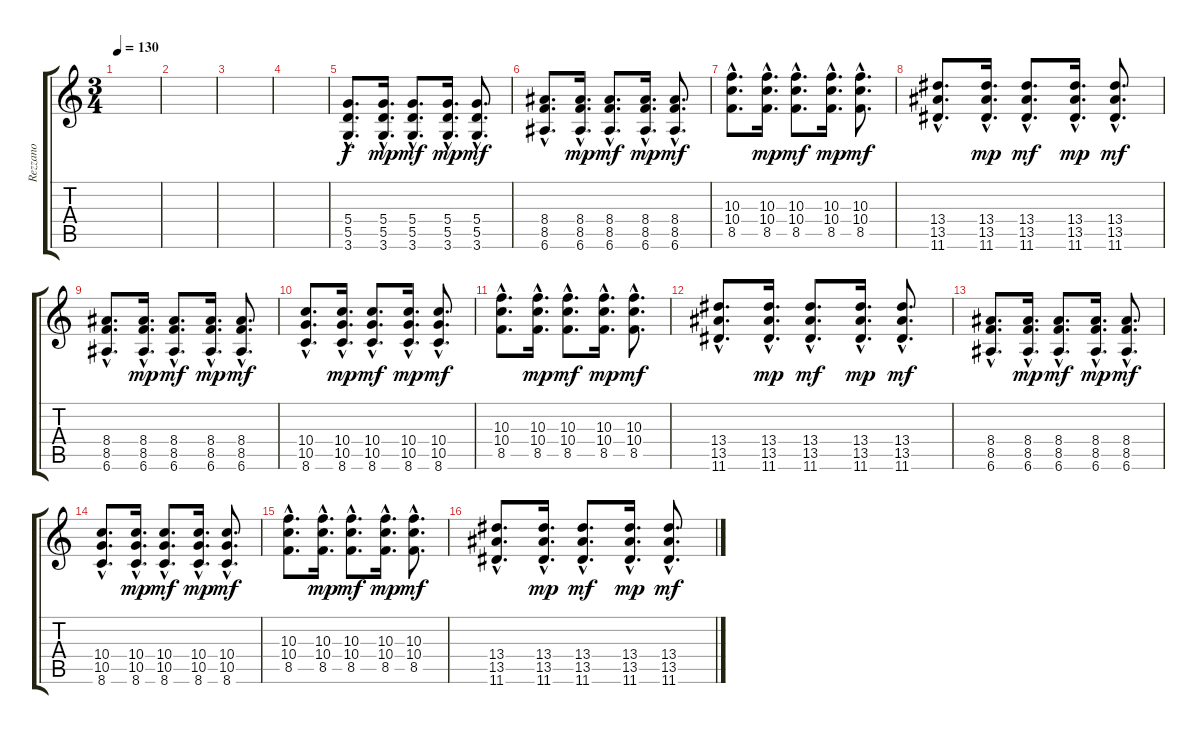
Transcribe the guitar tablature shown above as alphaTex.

\track ("Rezzano" "Rezzano") {instrument distortionguitar}
\staff {score tabs}
\tuning (E4 B3 G3 D3 A2 E2) {hide}
\ts (3 4)
\tempo 130
\clef g2
\ks c
|
|
|
|
(5.4{hac} 5.5{hac} 3.6{hac}).8{d} (5.4{hac} 5.5{hac} 3.6{hac}).16{d dy mp} (5.4{hac} 5.5{hac} 3.6{hac}).8{d dy mf} (5.4{hac} 5.5{hac} 3.6{hac}).16{d dy mp} (5.4{hac} 5.5{hac} 3.6{hac}).8{d dy mf} |
(8.4{hac} 8.5{hac} 6.6{hac}).8{d} (8.4{hac} 8.5{hac} 6.6{hac}).16{d dy mp} (8.4{hac} 8.5{hac} 6.6{hac}).8{d dy mf} (8.4{hac} 8.5{hac} 6.6{hac}).16{d dy mp} (8.4{hac} 8.5{hac} 6.6{hac}).8{d dy mf} |
(10.3{hac} 10.4{hac} 8.5{hac}).8{d} (10.3{hac} 10.4{hac} 8.5{hac}).16{d dy mp} (10.3{hac} 10.4{hac} 8.5{hac}).8{d dy mf} (10.3{hac} 10.4{hac} 8.5{hac}).16{d dy mp} (10.3{hac} 10.4{hac} 8.5{hac}).8{d dy mf} |
(13.4{hac} 13.5{hac} 11.6{hac}).8{d} (13.4{hac} 13.5{hac} 11.6{hac}).16{d dy mp} (13.4{hac} 13.5{hac} 11.6{hac}).8{d dy mf} (13.4{hac} 13.5{hac} 11.6{hac}).16{d dy mp} (13.4{hac} 13.5{hac} 11.6{hac}).8{d dy mf} |
(8.4{hac} 8.5{hac} 6.6{hac}).8{d} (8.4{hac} 8.5{hac} 6.6{hac}).16{d dy mp} (8.4{hac} 8.5{hac} 6.6{hac}).8{d dy mf} (8.4{hac} 8.5{hac} 6.6{hac}).16{d dy mp} (8.4{hac} 8.5{hac} 6.6{hac}).8{d dy mf} |
(10.4{hac} 10.5{hac} 8.6{hac}).8{d} (10.4{hac} 10.5{hac} 8.6{hac}).16{d dy mp} (10.4{hac} 10.5{hac} 8.6{hac}).8{d dy mf} (10.4{hac} 10.5{hac} 8.6{hac}).16{d dy mp} (10.4{hac} 10.5{hac} 8.6{hac}).8{d dy mf} |
(10.3{hac} 10.4{hac} 8.5{hac}).8{d} (10.3{hac} 10.4{hac} 8.5{hac}).16{d dy mp} (10.3{hac} 10.4{hac} 8.5{hac}).8{d dy mf} (10.3{hac} 10.4{hac} 8.5{hac}).16{d dy mp} (10.3{hac} 10.4{hac} 8.5{hac}).8{d dy mf} |
(13.4{hac} 13.5{hac} 11.6{hac}).8{d} (13.4{hac} 13.5{hac} 11.6{hac}).16{d dy mp} (13.4{hac} 13.5{hac} 11.6{hac}).8{d dy mf} (13.4{hac} 13.5{hac} 11.6{hac}).16{d dy mp} (13.4{hac} 13.5{hac} 11.6{hac}).8{d dy mf} |
(8.4{hac} 8.5{hac} 6.6{hac}).8{d} (8.4{hac} 8.5{hac} 6.6{hac}).16{d dy mp} (8.4{hac} 8.5{hac} 6.6{hac}).8{d dy mf} (8.4{hac} 8.5{hac} 6.6{hac}).16{d dy mp} (8.4{hac} 8.5{hac} 6.6{hac}).8{d dy mf} |
(10.4{hac} 10.5{hac} 8.6{hac}).8{d} (10.4{hac} 10.5{hac} 8.6{hac}).16{d dy mp} (10.4{hac} 10.5{hac} 8.6{hac}).8{d dy mf} (10.4{hac} 10.5{hac} 8.6{hac}).16{d dy mp} (10.4{hac} 10.5{hac} 8.6{hac}).8{d dy mf} |
(10.3{hac} 10.4{hac} 8.5{hac}).8{d} (10.3{hac} 10.4{hac} 8.5{hac}).16{d dy mp} (10.3{hac} 10.4{hac} 8.5{hac}).8{d dy mf} (10.3{hac} 10.4{hac} 8.5{hac}).16{d dy mp} (10.3{hac} 10.4{hac} 8.5{hac}).8{d dy mf} |
(13.4{hac} 13.5{hac} 11.6{hac}).8{d} (13.4{hac} 13.5{hac} 11.6{hac}).16{d dy mp} (13.4{hac} 13.5{hac} 11.6{hac}).8{d dy mf} (13.4{hac} 13.5{hac} 11.6{hac}).16{d dy mp} (13.4{hac} 13.5{hac} 11.6{hac}).8{d dy mf}
